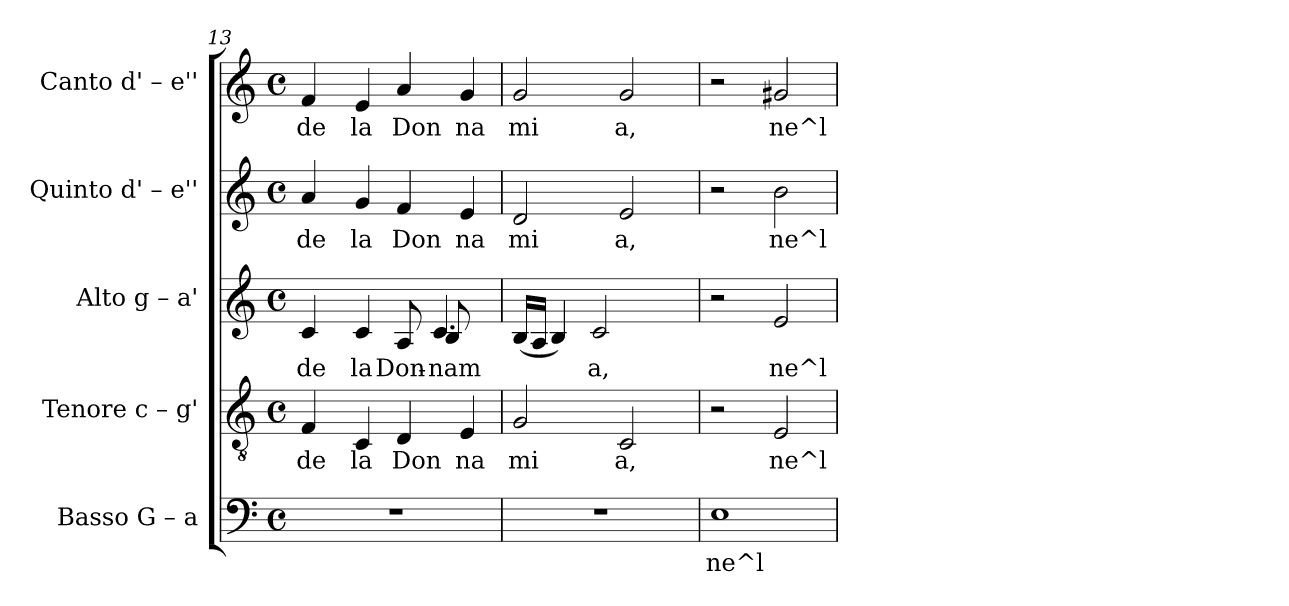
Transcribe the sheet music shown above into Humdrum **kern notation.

**kern	**text	**kern	**text	**kern	**text	**kern	**text	**kern	**text
*part5	*part5	*part4	*part4	*part3	*part3	*part2	*part2	*part1	*part1
*staff5	*staff5	*staff4	*staff4	*staff3	*staff3	*staff2	*staff2	*staff1	*staff1
*I"Basso  G – a	*	*I"Tenore  c – g'	*	*I"Alto  g – a'	*	*I"Quinto  d' – e''	*	*I"Canto  d' – e''	*
*clefF4	*	*clefGv2	*	*clefG2	*	*clefG2	*	*clefG2	*
*k[]	*	*k[]	*	*k[]	*	*k[]	*	*k[]	*
*C:	*	*C:	*	*C:	*	*C:	*	*C:	*
*M4/4	*	*M4/4	*	*M4/4	*	*M4/4	*	*M4/4	*
*met(c)	*	*met(c)	*	*met(c)	*	*met(c)	*	*met(c)	*
=13	=13	=13	=13	=13	=13	=13	=13	=13	=13
!	!	!	!LO:LY:b:rj	!	!LO:LY:b:rj	!	!LO:LY:b:rj	!	!LO:LY:b:cj
*	*	*	*	*^	*	*	*	*	*
1r	.	4F/	de	4c/	8ryy	de	4a/	de	4f/	de
!	!	!	!LO:LY:b:rj	!	!	!LO:LY:b:rj	!	!LO:LY:b:rj	!	!LO:LY:b:cj
*	*	*	*	*v	*v	*	*	*	*	*
.	.	4C/	la	4c/	la	4g/	la	4e/	la
!	!	!	!LO:LY:b:rj	!	!LO:LY:b:rj	!	!LO:LY:b:rj	!	!LO:LY:b:cj
.	.	4D/	Don	8A/	Don-	4f/	Don	4a/	Don
*	*	*	*	*^	*	*	*	*	*
!	!	!	!	!	!	!LO:LY:b:rj	!	!	!	!
.	.	.	.	4.c/	8B/	-nam	.	.	.	.
!	!	!	!LO:LY:b:rj	!	!	!	!	!LO:LY:b:rj	!	!LO:LY:b:cj
.	.	4E/	na	.	4ryy	.	4e/	na	4g/	na
=14	=14	=14	=14	=14	=14	=14	=14	=14	=14	=14
!	!	!	!LO:LY:b:rj	!	!	!LO:LY:b:rj	!	!LO:LY:b:rj	!	!LO:LY:b:cj
*	*	*	*	*v	*v	*	*	*	*	*
1r	.	2G/	mi	(>16B/L	-	2d/	mi	2g/	mi
!	!	!	!	!	!LO:LY:b:rj	!	!	!	!
.	.	.	.	16A/J	--	.	.	.	.
!	!	!	!	!	!LO:LY:b:rj	!	!	!	!
.	.	.	.	4B/)	--	.	.	.	.
!	!	!	!	!	!LO:LY:b:rj	!	!	!	!
.	.	.	.	2c/	-a,	.	.	.	.
!	!	!	!LO:LY:b:rj	!	!	!	!LO:LY:b:rj	!	!LO:LY:b:cj
.	.	2C/	a,	.	.	2e/	a,	2g/	a,
.	.	.	.	8ryy	.	.	.	.	.
!!LO:PB:g=z
=15	=15	=15	=15	=15	=15	=15	=15	=15	=15
!	!LO:LY:b:rj	!	!	!	!	!	!	!	!
1E	ne^l	2r	.	2r	.	2r	.	2r	.
!	!	!	!LO:LY:b:rj	!	!LO:LY:b:rj	!	!LO:LY:b:rj	!	!LO:LY:b:cj
.	.	2E/	ne^l	2e/	ne^l	2b\	ne^l	2g#X/	ne^l
=	=	=	=	=	=	=	=	=	=
*-	*-	*-	*-	*-	*-	*-	*-	*-	*-
